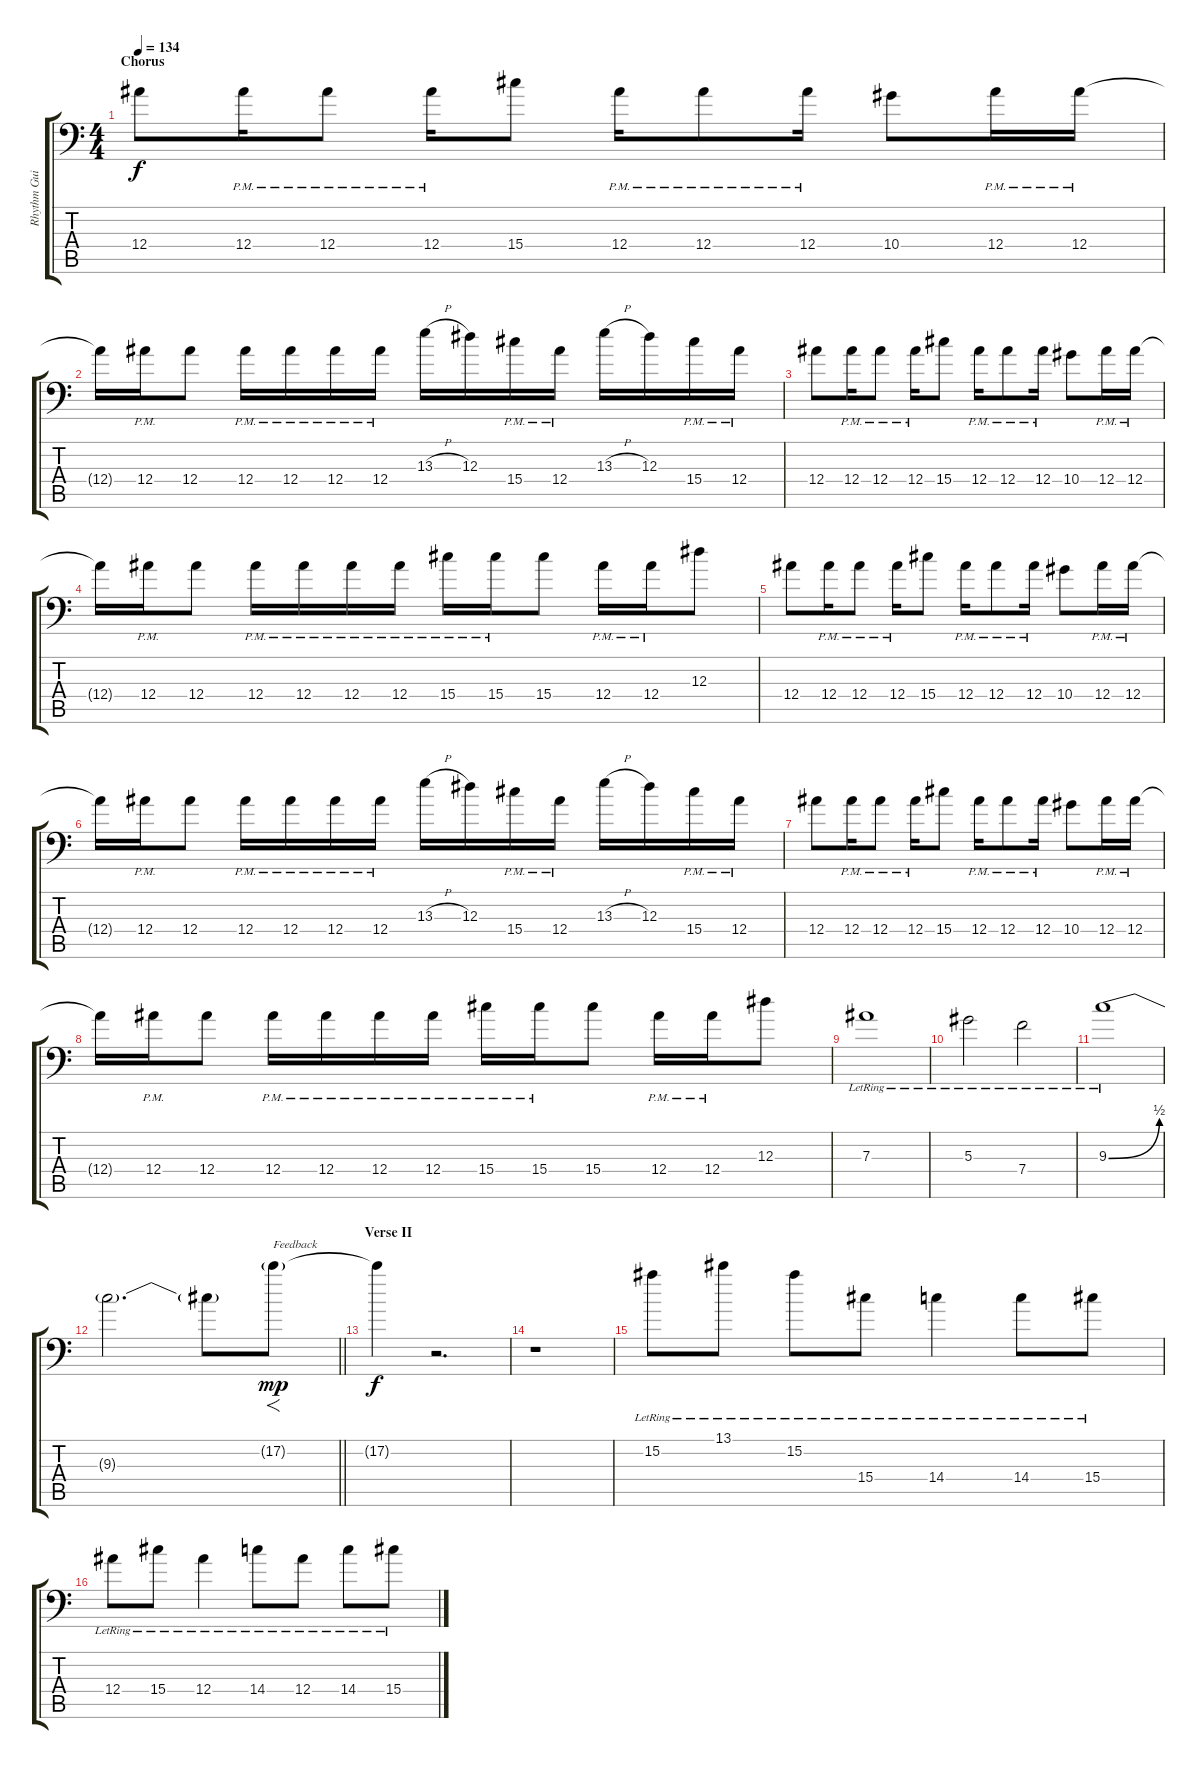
\track ("Rhythm Guitar II" "Rhythm Gui") {instrument overdrivenguitar}
\staff {score tabs}
\tuning (C4 G3 Eb3 Bb2 F2 Bb1) {hide}
\ts (4 4)
\section ("" "Chorus")
\tempo 134
\clef f4
\ks c
12.4.8{dy f} 12.4{pm}.16 12.4{pm}.8 12.4{pm}.16 15.4.8 12.4{pm}.16 12.4{pm}.8 12.4{pm}.16 10.4.8 12.4{pm}.16 12.4{pm}.16 |
12.4{t}.16 12.4{pm}.16 12.4.8 12.4{pm}.16 12.4{pm}.16 12.4{pm}.16 12.4{pm}.16 13.3{h}.16 12.3.16 15.4{pm}.16 12.4{pm}.16 13.3{h}.16 12.3.16 15.4{pm}.16 12.4{pm}.16 |
12.4.8 12.4{pm}.16 12.4{pm}.8 12.4{pm}.16 15.4.8 12.4{pm}.16 12.4{pm}.8 12.4{pm}.16 10.4.8 12.4{pm}.16 12.4{pm}.16 |
12.4{t}.16 12.4{pm}.16 12.4.8 12.4{pm}.16 12.4{pm}.16 12.4{pm}.16 12.4{pm}.16 15.4{pm}.16 15.4{pm}.16 15.4.8 12.4{pm}.16 12.4{pm}.16 12.3.8 |
12.4.8 12.4{pm}.16 12.4{pm}.8 12.4{pm}.16 15.4.8 12.4{pm}.16 12.4{pm}.8 12.4{pm}.16 10.4.8 12.4{pm}.16 12.4{pm}.16 |
12.4{t}.16 12.4{pm}.16 12.4.8 12.4{pm}.16 12.4{pm}.16 12.4{pm}.16 12.4{pm}.16 13.3{h}.16 12.3.16 15.4{pm}.16 12.4{pm}.16 13.3{h}.16 12.3.16 15.4{pm}.16 12.4{pm}.16 |
12.4.8 12.4{pm}.16 12.4{pm}.8 12.4{pm}.16 15.4.8 12.4{pm}.16 12.4{pm}.8 12.4{pm}.16 10.4.8 12.4{pm}.16 12.4{pm}.16 |
12.4{t}.16 12.4{pm}.16 12.4.8 12.4{pm}.16 12.4{pm}.16 12.4{pm}.16 12.4{pm}.16 15.4{pm}.16 15.4{pm}.16 15.4.8 12.4{pm}.16 12.4{pm}.16 12.3.8 |
7.3{lr}.1{balance 5} |
5.3{lr}.2 7.4{lr}.2 |
9.3{be (bend 0 0 60 2) lr}.1 |
\barLineRight lightlight
9.3{t}.2{d} 9.3{t}.8 17.2{g}.8{f txt "Feedback" dy mp} |
\section ("" "Verse II")
17.2{t}.4{dy f} r.2{d} |
r.1 |
15.2{lr}.8{instrument electricguitarclean} 13.1{lr}.8 15.2{lr}.8 15.4{lr}.8 14.4{lr}.4 14.4{lr}.8 15.4{lr}.8 |
12.4{lr}.8 15.4{lr}.8 12.4{lr}.4 14.4{lr}.8 12.4{lr}.8 14.4{lr}.8 15.4{lr}.8
